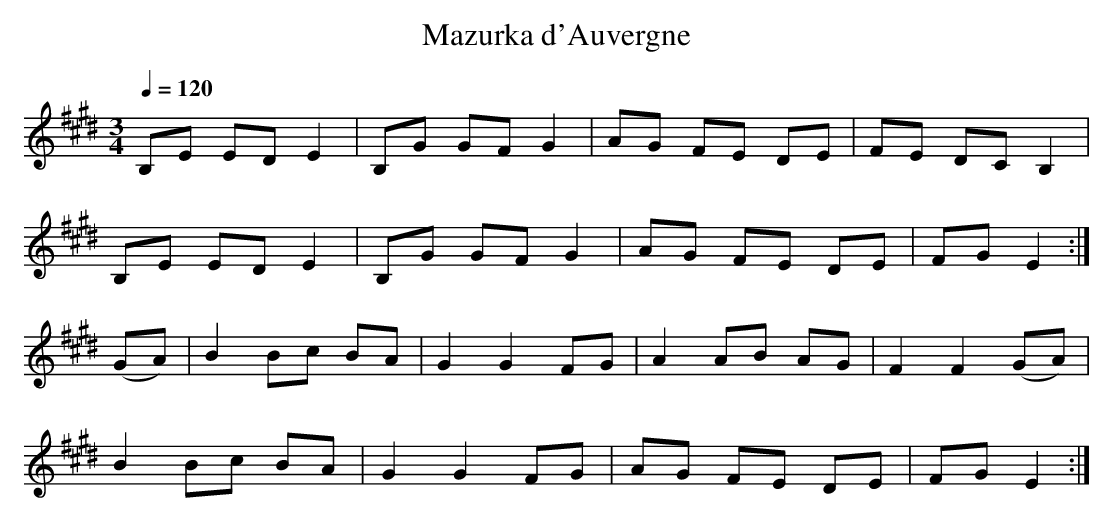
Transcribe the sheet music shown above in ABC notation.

X:1
T:Mazurka d'Auvergne
M:3/4
L:1/8
Q:1/4=120
K:Emaj
B,E ED E2 | B,G GF G2 | AG FE DE | FE DC B,2 |
B,E ED E2 | B,G GF G2 | AG FE DE | FG E2 :|
(GA) |\
B2 Bc BA | G2 G2 FG | A2 AB AG | F2 F2 (GA) |
B2 Bc BA | G2 G2 FG | AG FE DE | FG E2 :|
